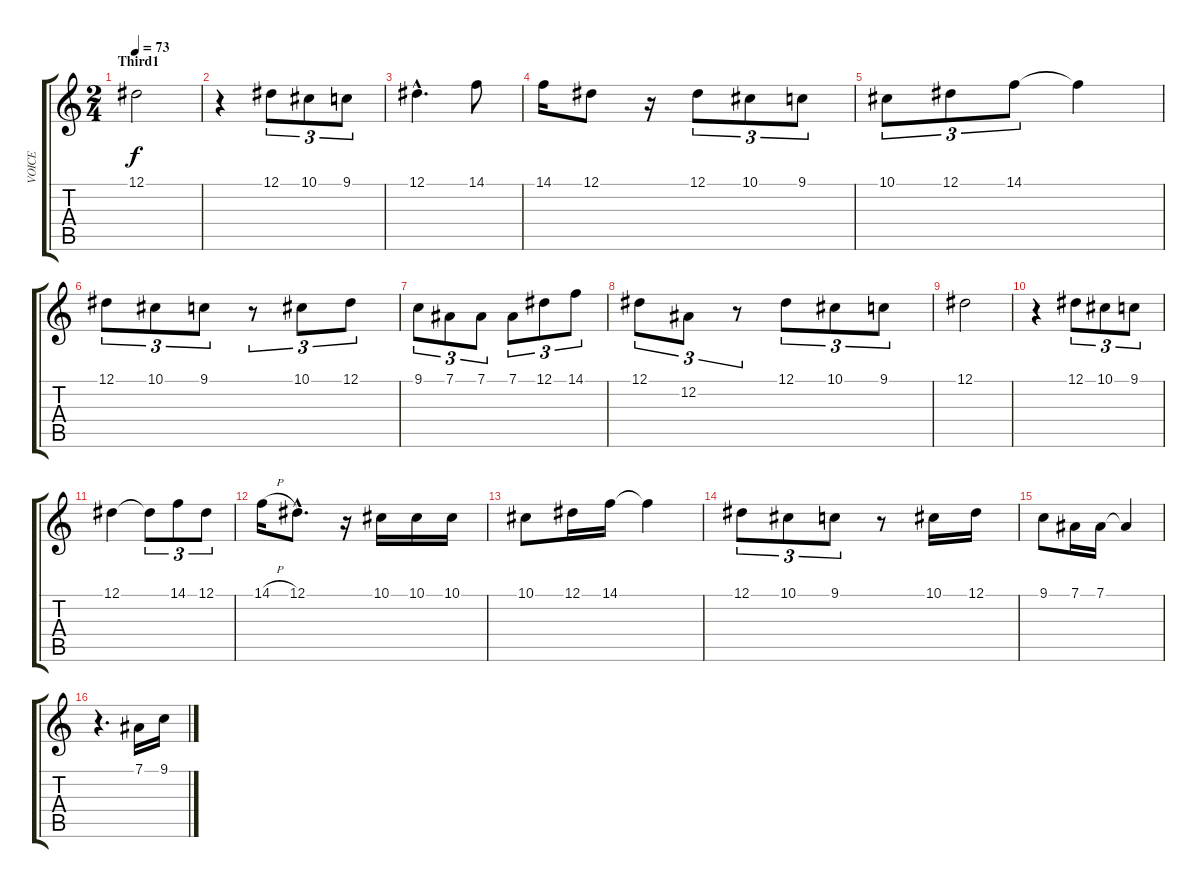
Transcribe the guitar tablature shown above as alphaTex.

\track ("VOICE" "VOICE") {instrument synthvoice}
\staff {score tabs}
\tuning (Eb4 Bb3 Gb3 Db3 Ab2 Eb2) {hide}
\ts (2 4)
\section ("" "Third1")
\tempo 73
\clef g2
\ks c
12.1.2{dy f} |
r.4 12.1.8{tu (3 2)} 10.1.8{tu (3 2)} 9.1.8{tu (3 2)} |
12.1{hac}.4{d} 14.1.8 |
14.1.16 12.1.8 r.16 12.1.8{tu (3 2)} 10.1.8{tu (3 2)} 9.1.8{tu (3 2)} |
10.1.8{tu (3 2)} 12.1.8{tu (3 2)} 14.1.8{tu (3 2)} 14.1{t}.4 |
12.1.8{tu (3 2)} 10.1.8{tu (3 2)} 9.1.8{tu (3 2)} r.8{tu (3 2)} 10.1.8{tu (3 2)} 12.1.8{tu (3 2)} |
9.1.8{tu (3 2)} 7.1.8{tu (3 2)} 7.1.8{tu (3 2)} 7.1.8{tu (3 2)} 12.1.8{tu (3 2)} 14.1.8{tu (3 2)} |
12.1.8{tu (3 2)} 12.2.8{tu (3 2)} r.8{tu (3 2)} 12.1.8{tu (3 2)} 10.1.8{tu (3 2)} 9.1.8{tu (3 2)} |
12.1.2 |
r.4 12.1.8{tu (3 2)} 10.1.8{tu (3 2)} 9.1.8{tu (3 2)} |
12.1.4 12.1{t}.8{tu (3 2)} 14.1.8{tu (3 2)} 12.1.8{tu (3 2)} |
14.1{h}.16 12.1{hac}.8{d} r.16 10.1.16 10.1.16 10.1.16 |
10.1.8 12.1.16 14.1.16 14.1{t}.4 |
12.1.8{tu (3 2)} 10.1.8{tu (3 2)} 9.1.8{tu (3 2)} r.8 10.1.16 12.1.16 |
9.1.8 7.1.16 7.1.16 7.1{t}.4 |
r.4{d} 7.1.16 9.1.16
